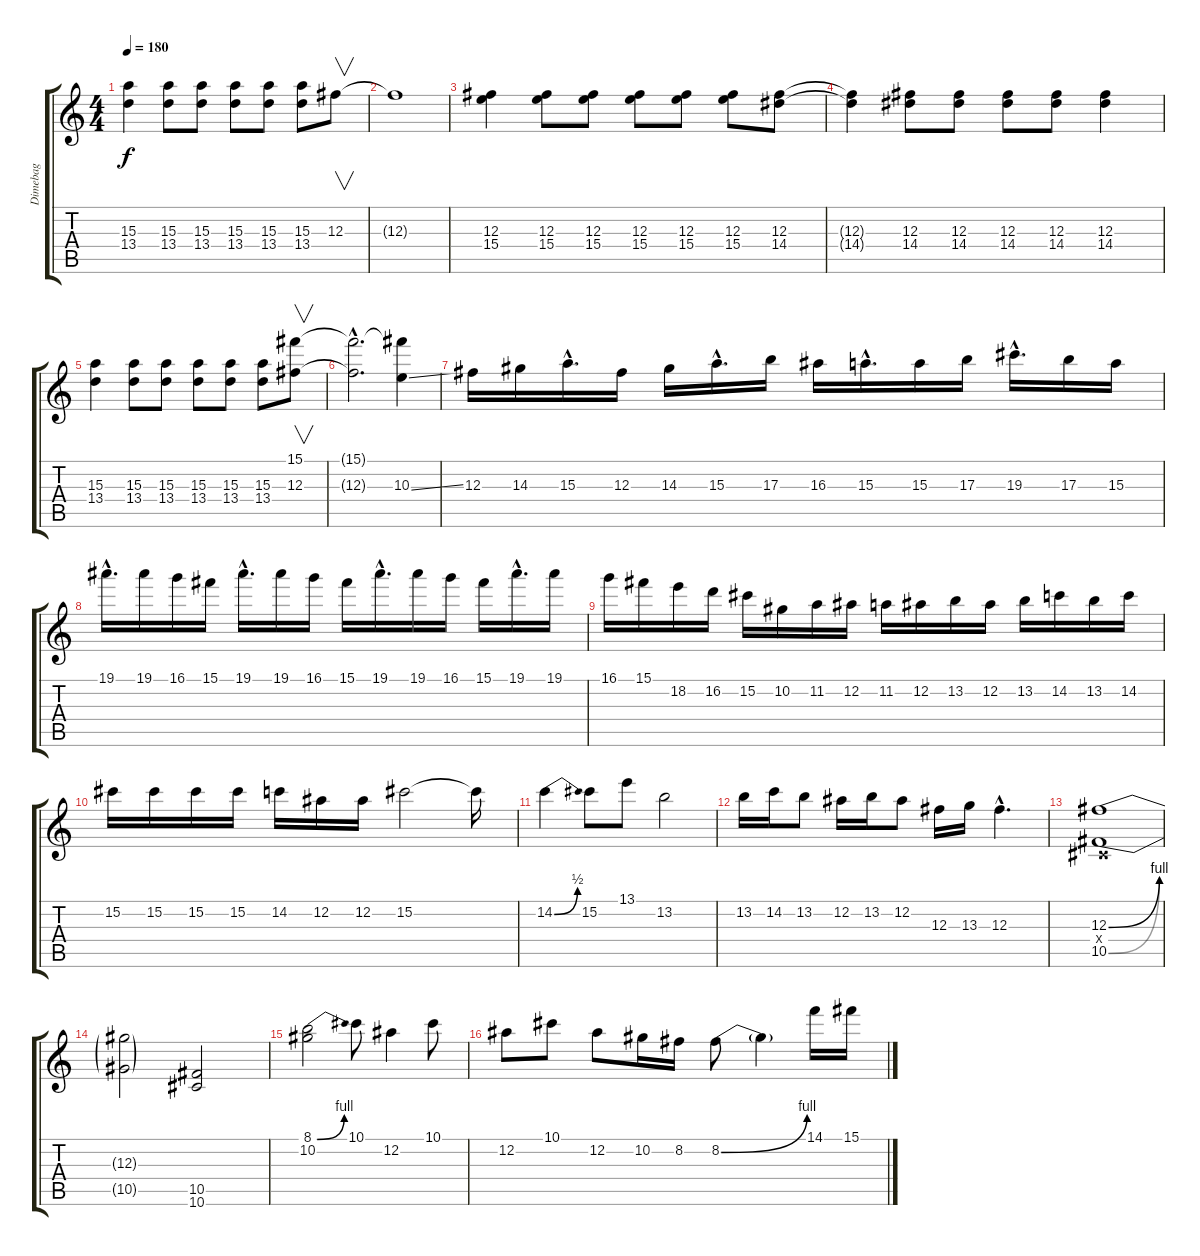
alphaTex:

\track ("Dimebag" "Dimebag") {instrument distortionguitar}
\staff {score tabs}
\tuning (Eb4 Bb3 Gb3 Db3 Ab2 Eb2) {hide}
\ts (4 4)
\tempo 180
\clef g2
\ks c
(15.3 13.4).4{dy f} (15.3 13.4).8 (15.3 13.4).8 (15.3 13.4).8 (15.3 13.4).8 (15.3 13.4).8 12.3.8{v} |
12.3{t}.1 |
(12.3 15.4).4 (12.3 15.4).8 (12.3 15.4).8 (12.3 15.4).8 (12.3 15.4).8 (12.3 15.4).8 (12.3 14.4).8 |
(12.3{t} 14.4{t}).4 (12.3 14.4).8 (12.3 14.4).8 (12.3 14.4).8 (12.3 14.4).8 (12.3 14.4).4 |
(15.3 13.4).4 (15.3 13.4).8 (15.3 13.4).8 (15.3 13.4).8 (15.3 13.4).8 (15.3 13.4).8 (15.1 12.3).8{v} |
(15.1{hac t} 12.3{hac t}).2{d} (15.1{t} 10.3{ss}).4 |
12.3.16 14.3.16 15.3{hac}.16{d} 12.3.16 14.3.16 15.3{hac}.16{d} 17.3.16 16.3.16 15.3{hac}.16{d} 15.3.16 17.3.16 19.3{hac}.16{d} 17.3.16 15.3.16 |
19.1{hac}.16{d} 19.1.16 16.1.16 15.1.16 19.1{hac}.16{d} 19.1.16 16.1.16 15.1.16 19.1{hac}.16{d} 19.1.16 16.1.16 15.1.16 19.1{hac}.16{d} 19.1.16 |
16.1.16 15.1.16 18.2.16 16.2.16 15.2.16 10.2.16 11.2.16 12.2.16 11.2.16 12.2.16 13.2.16 12.2.16 13.2.16 14.2.16 13.2.16 14.2.16 |
15.2.16 15.2.16 15.2.16 15.2.16 14.2.16 12.2.16 12.2.16 15.2.2 15.2{t}.16 |
14.2{be (bend 0 0 60 2)}.4 15.2.8 13.1.8 13.2.2 |
13.2.16 14.2.16 13.2.8 12.2.16 13.2.16 12.2.8 12.3.16 13.3.16 12.3{hac}.4{d} |
(12.3{be (bend 0 0 60 4)} 0.4{x} 10.5{be (bend 0 0 60 4)}).1 |
(12.3{t} 10.5{t}).2 (10.5 10.6).2 |
(8.1{be (bend 0 0 60 4)} 10.2).2 10.1.8 12.2.4 10.1.8 |
12.2.8 10.1.8 12.2.8 10.2.16 8.2.16 8.2{be (bend 0 0 60 4)}.8 8.2{t}.4 14.1.16 15.1.16
